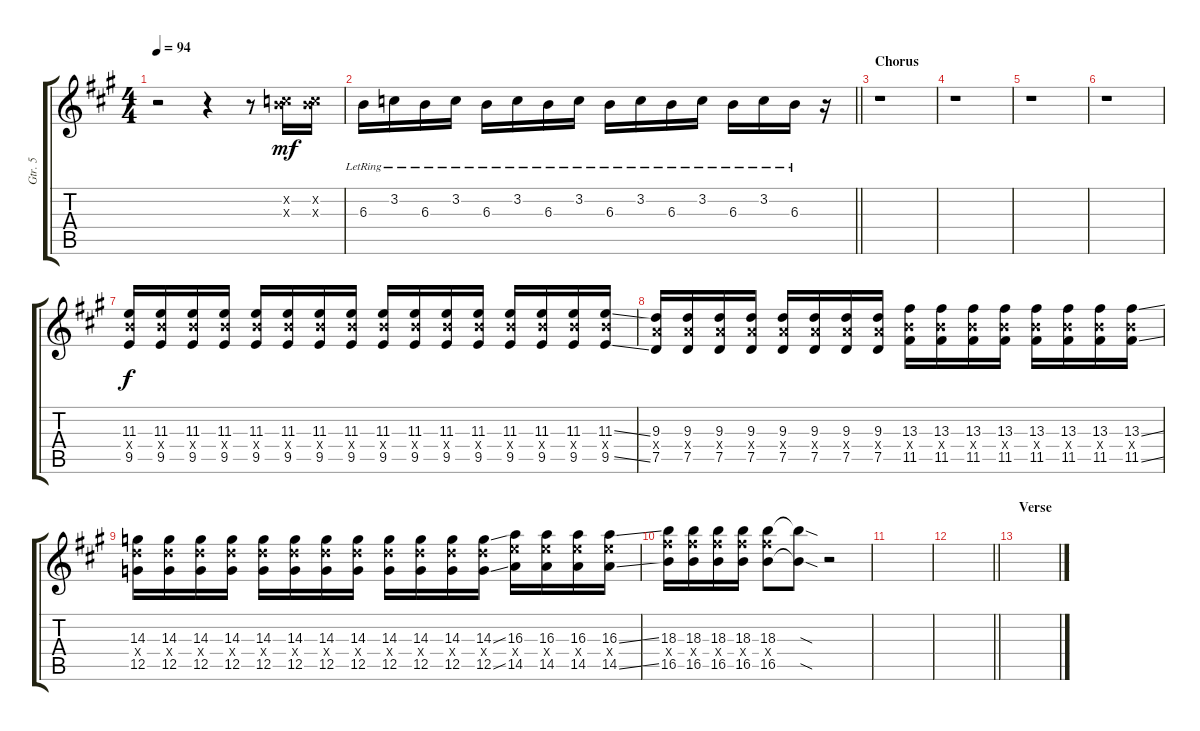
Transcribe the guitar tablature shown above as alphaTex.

\track ("Gtr. 5" "Gtr. 5") {instrument distortionguitar}
\staff {score tabs}
\tuning (D4 A3 F3 C3 G2 C2) {hide}
\ts (4 4)
\tempo 94
\clef g2
\ks a
r.2{dy mp} r.4 r.8 (3.2{x} 6.3{x}).16{dy mf} (3.2{x} 6.3{x}).16 |
\barLineRight lightlight
6.3{lr}.16 3.2{lr}.16 6.3{lr}.16 3.2{lr}.16 6.3{lr}.16 3.2{lr}.16 6.3{lr}.16 3.2{lr}.16 6.3{lr}.16 3.2{lr}.16 6.3{lr}.16 3.2{lr}.16 6.3{lr}.16 3.2{lr}.16 6.3{lr}.16 r.16 |
\section ("" "Chorus")
r.1 |
r.1 |
r.1 |
r.1 |
(11.3 11.4{x} 9.5).16{dy f} (11.3 11.4{x} 9.5).16 (11.3 11.4{x} 9.5).16 (11.3 11.4{x} 9.5).16 (11.3 11.4{x} 9.5).16 (11.3 11.4{x} 9.5).16 (11.3 11.4{x} 9.5).16 (11.3 11.4{x} 9.5).16 (11.3 11.4{x} 9.5).16 (11.3 11.4{x} 9.5).16 (11.3 11.4{x} 9.5).16 (11.3 11.4{x} 9.5).16 (11.3 11.4{x} 9.5).16 (11.3 11.4{x} 9.5).16 (11.3 11.4{x} 9.5).16 (11.3{ss} 11.4{x} 9.5{ss}).16 |
(9.3 9.4{x} 7.5).16 (9.3 9.4{x} 7.5).16 (9.3 9.4{x} 7.5).16 (9.3 9.4{x} 7.5).16 (9.3 9.4{x} 7.5).16 (9.3 9.4{x} 7.5).16 (9.3 9.4{x} 7.5).16 (9.3 9.4{x} 7.5).16 (13.3 11.4{x} 11.5).16 (13.3 11.4{x} 11.5).16 (13.3 11.4{x} 11.5).16 (13.3 11.4{x} 11.5).16 (13.3 11.4{x} 11.5).16 (13.3 11.4{x} 11.5).16 (13.3 11.4{x} 11.5).16 (13.3{ss} 11.4{x} 11.5{ss}).16 |
(14.3 14.4{x} 12.5).16 (14.3 14.4{x} 12.5).16 (14.3 14.4{x} 12.5).16 (14.3 14.4{x} 12.5).16 (14.3 14.4{x} 12.5).16 (14.3 14.4{x} 12.5).16 (14.3 14.4{x} 12.5).16 (14.3 14.4{x} 12.5).16 (14.3 14.4{x} 12.5).16 (14.3 14.4{x} 12.5).16 (14.3 14.4{x} 12.5).16 (14.3{ss} 14.4{x} 12.5{ss}).16 (16.3 16.4{x} 14.5).16 (16.3 16.4{x} 14.5).16 (16.3 16.4{x} 14.5).16 (16.3{ss} 16.4{x} 14.5{ss}).16 |
(18.3 18.4{x} 16.5).16 (18.3 18.4{x} 16.5).16 (18.3 18.4{x} 16.5).16 (18.3 18.4{x} 16.5).16 (18.3 18.4{x} 16.5).8 (18.3{sod t} 16.5{sod t}).8 r.2 |
|
\barLineRight lightlight
|
\section ("" "Verse")
